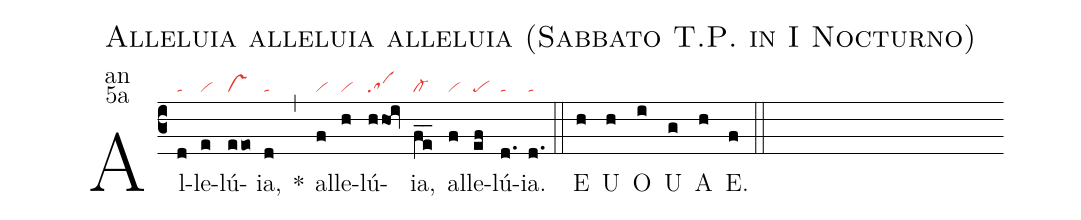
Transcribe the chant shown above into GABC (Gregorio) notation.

name:Alleluia alleluia alleluia (Sabbato T.P. in I Nocturno);
office-part:an;
mode:5a;
nabc-lines:1;
%%
(c3) Al(d|ta)le(e|vi)lú(eeo|vs)ia,(d|ta) <sp>*</sp>(,) al(f|vi)le(h|vi)lú(hhoi|sa)ia,(fe__|cl-) al(f|vi)le(ef|pe)lú(d.|ta)ia.(d.|ta) (::) <eu>E(h) U(h) O(i) U(g) A(h) E.(f) </eu>(::)
